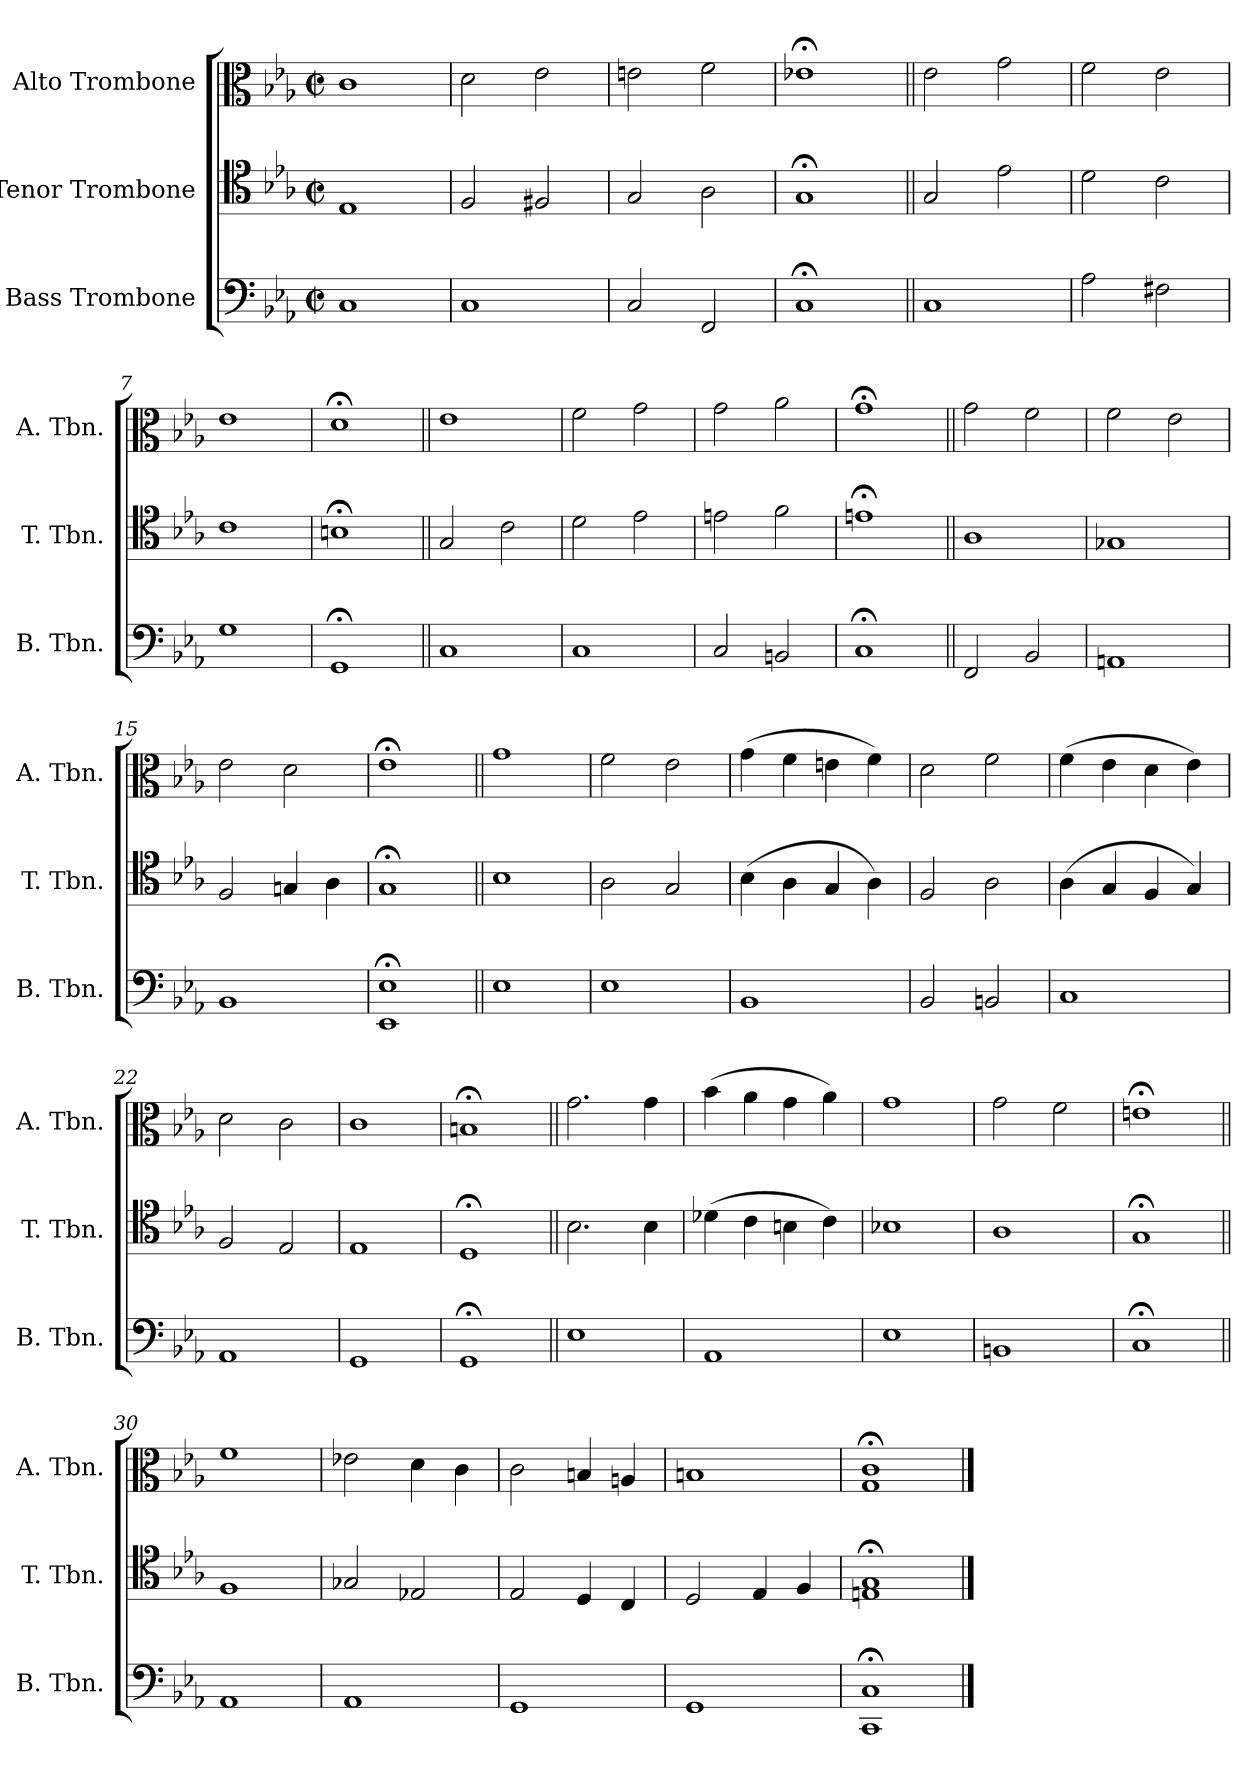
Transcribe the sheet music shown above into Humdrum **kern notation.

**kern	**kern	**kern
*part3	*part2	*part1
*staff3	*staff2	*staff1
*I"Bass Trombone	*I"Tenor Trombone	*I"Alto Trombone
*I'B. Tbn.	*I'T. Tbn.	*I'A. Tbn.
*clefF4	*clefC4	*clefC3
*k[b-e-a-]	*k[b-e-a-]	*k[b-e-a-]
*M2/2	*M2/2	*M2/2
*met(c|)	*met(c|)	*met(c|)
*MM100	*MM100	*MM100
=1	=1	=1
1C	1E-	1c
=2	=2	=2
1C	2F/	2d\
.	2F#X/	2e-\
=3	=3	=3
2C/	2G/	2en\
2FF/	2A-\	2f\
=4	=4	=4
1C;<	1G;<	1e-X;<
=5||	=5||	=5||
1C	2G/	2e-\
.	2e-\	2g\
=6	=6	=6
2A-\	2d\	2f\
2F#X\	2c\	2e-\
=7	=7	=7
1G	1c	1e-
=8	=8	=8
1GG;<	1Bn;<	1d;<
!!LO:LB:g=z
=9||	=9||	=9||
1C	2G/	1e-
.	2c\	.
=10	=10	=10
1C	2d\	2f\
.	2e-\	2g\
=11	=11	=11
2C/	2en\	2g\
2BBn/	2f\	2a-\
=12	=12	=12
1C;<	1en;<	1g;<
=13||	=13||	=13||
2FF/	1A-	2g\
2BB-/	.	2f\
=14	=14	=14
1AAn	1G-X	2f\
.	.	2e-\
=15	=15	=15
1BB-	2F/	2e-\
.	4Gn/	2d\
.	4A-\	.
=16	=16	=16
1EE-!;< 1E-;<	1G;<	1e-;<
!!LO:LB:g=z
=17||	=17||	=17||
1E-	1B-	1g
=18	=18	=18
1E-	2A-\	2f\
.	2G/	2e-\
=19	=19	=19
1BB-	(4B-\	(4g\
.	4A-\	4f\
.	4G/	4en\
.	4A-\)	4f\)
=20	=20	=20
2BB-/	2F/	2d\
2BBn/	2A-\	2f\
=21	=21	=21
1C	(4A-\	(4f\
.	4G/	4e-\
.	4F/	4d\
.	4G/)	4e-\)
=22	=22	=22
1AA-	2F/	2d\
.	2E-/	2c\
=23	=23	=23
1GG	1E-	1c
=24	=24	=24
1GG;<	1D;<	1Bn;<
!!LO:LB:g=z
=25||	=25||	=25||
1E-	2.B-\	2.g\
.	4B-\	4g\
=26	=26	=26
1AA-	(4d-X\	(4b-\
.	4c\	4a-\
.	4Bn\	4g\
.	4c\)	4a-\)
=27	=27	=27
1E-	1B-X	1g
=28	=28	=28
1BBn	1A-	2g\
.	.	2f\
=29	=29	=29
1C;<	1G;<	1en;<
=30||	=30||	=30||
1AA-	1F	1f
=31	=31	=31
1AA-	2G-X/	2e-X\
.	2E-X/	4d\
.	.	4c\
=32	=32	=32
1GG	2E-/	2c\
.	4D/	4Bn/
.	4C/	4An/
=33	=33	=33
1GG	2D/	1Bn
.	4E-/	.
.	4F/	.
=34	=34	=34
1CC!;< 1C;<	1En;< 1G!;<	1G!;< 1c;<
==	==	==
*-	*-	*-
